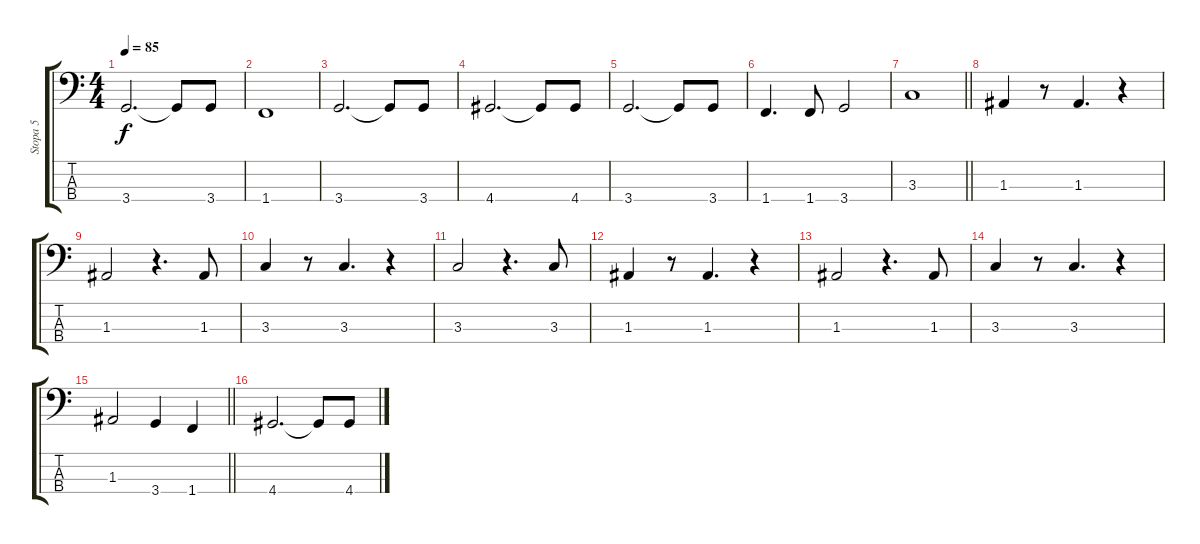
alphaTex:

\track ("Stopa 5" "Stopa 5") {instrument fretlessbass}
\staff {score tabs}
\tuning (G2 D2 A1 E1) {hide}
\ts (4 4)
\tempo 85
\clef f4
\ks c
3.4.2{d dy f} 3.4{t}.8 3.4.8 |
1.4.1 |
3.4.2{d} 3.4{t}.8 3.4.8 |
4.4.2{d} 4.4{t}.8 4.4.8 |
3.4.2{d} 3.4{t}.8 3.4.8 |
1.4.4{d} 1.4.8 3.4.2 |
\barLineRight lightlight
3.3.1 |
\section ("" "")
1.3.4 r.8 1.3.4{d} r.4 |
1.3.2 r.4{d} 1.3.8 |
3.3.4 r.8 3.3.4{d} r.4 |
3.3.2 r.4{d} 3.3.8 |
1.3.4 r.8 1.3.4{d} r.4 |
1.3.2 r.4{d} 1.3.8 |
3.3.4 r.8 3.3.4{d} r.4 |
\barLineRight lightlight
1.3.2 3.4.4 1.4.4 |
\section ("" "")
4.4.2{d} 4.4{t}.8 4.4.8
